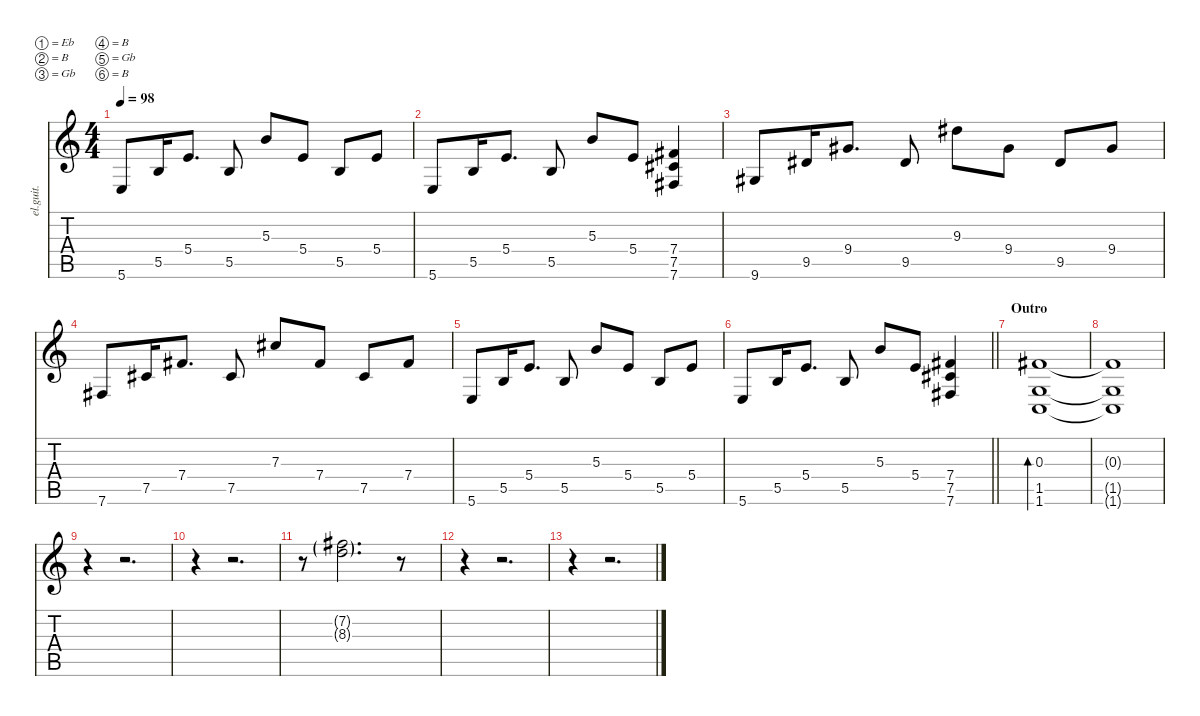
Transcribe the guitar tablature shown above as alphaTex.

\defaultSystemsLayout 4
\hideDynamics
\bracketExtendMode nobrackets
\otherSystemsTrackNameOrientation horizontal
\track ("Devin Townsend" "el.guit.") {instrument electricguitarclean}
\staff {score tabs}
\tuning (Eb4 B3 Gb3 B2 Gb2 B1)
\ts (4 4)
\tempo 98
\clef g2
\ks c
5.6.8{dy f beam Up} 5.5.16{beam Up} 5.4.8{d beam Up} 5.5.8{beam Up} 5.3.8{beam Up} 5.4.8{beam Up} 5.5.8{beam Up} 5.4.8{beam Up} |
5.6.8{beam Up} 5.5.16{beam Up} 5.4.8{d beam Up} 5.5.8{beam Up} 5.3.8{beam Up} 5.4.8{beam Up} (7.4{acc #} 7.5{acc #} 7.6{acc #}).4{beam Up} |
9.6{acc #}.8{beam Up} 9.5{acc #}.16{beam Up} 9.4{acc #}.8{d beam Up} 9.5{acc #}.8{beam Up} 9.3{acc #}.8{beam Down} 9.4{acc #}.8{beam Down} 9.5{acc #}.8{beam Up} 9.4{acc #}.8{beam Up} |
7.6{acc #}.8{beam Up} 7.5{acc #}.16{beam Up} 7.4{acc #}.8{d beam Up} 7.5{acc #}.8{beam Up} 7.3{acc #}.8{beam Up} 7.4{acc #}.8{beam Up} 7.5{acc #}.8{beam Up} 7.4{acc #}.8{beam Up} |
5.6.8{beam Up} 5.5.16{beam Up} 5.4.8{d beam Up} 5.5.8{beam Up} 5.3.8{beam Up} 5.4.8{beam Up} 5.5.8{beam Up} 5.4.8{beam Up} |
\barLineRight lightlight
5.6.8{beam Up} 5.5.16{beam Up} 5.4.8{d beam Up} 5.5.8{beam Up} 5.3.8{beam Up} 5.4.8{beam Up} (7.4{acc #} 7.5{acc #} 7.6{acc #}).4{beam Up} |
\section ("" "Outro")
(0.3{acc #} 1.5 1.6).1{bd 480 beam Up} |
(0.3{t acc #} 1.5{t} 1.6{t}).1{beam Up} |
r.4{beam Down} r.2{d beam Down} |
r.4{beam Down} r.2{d beam Down} |
r.8{beam Down} (7.2{g acc #} 8.3{g}).2{d beam Down} r.8{beam Down} |
r.4{beam Down} r.2{d beam Down} |
r.4{beam Down} r.2{d beam Down}
